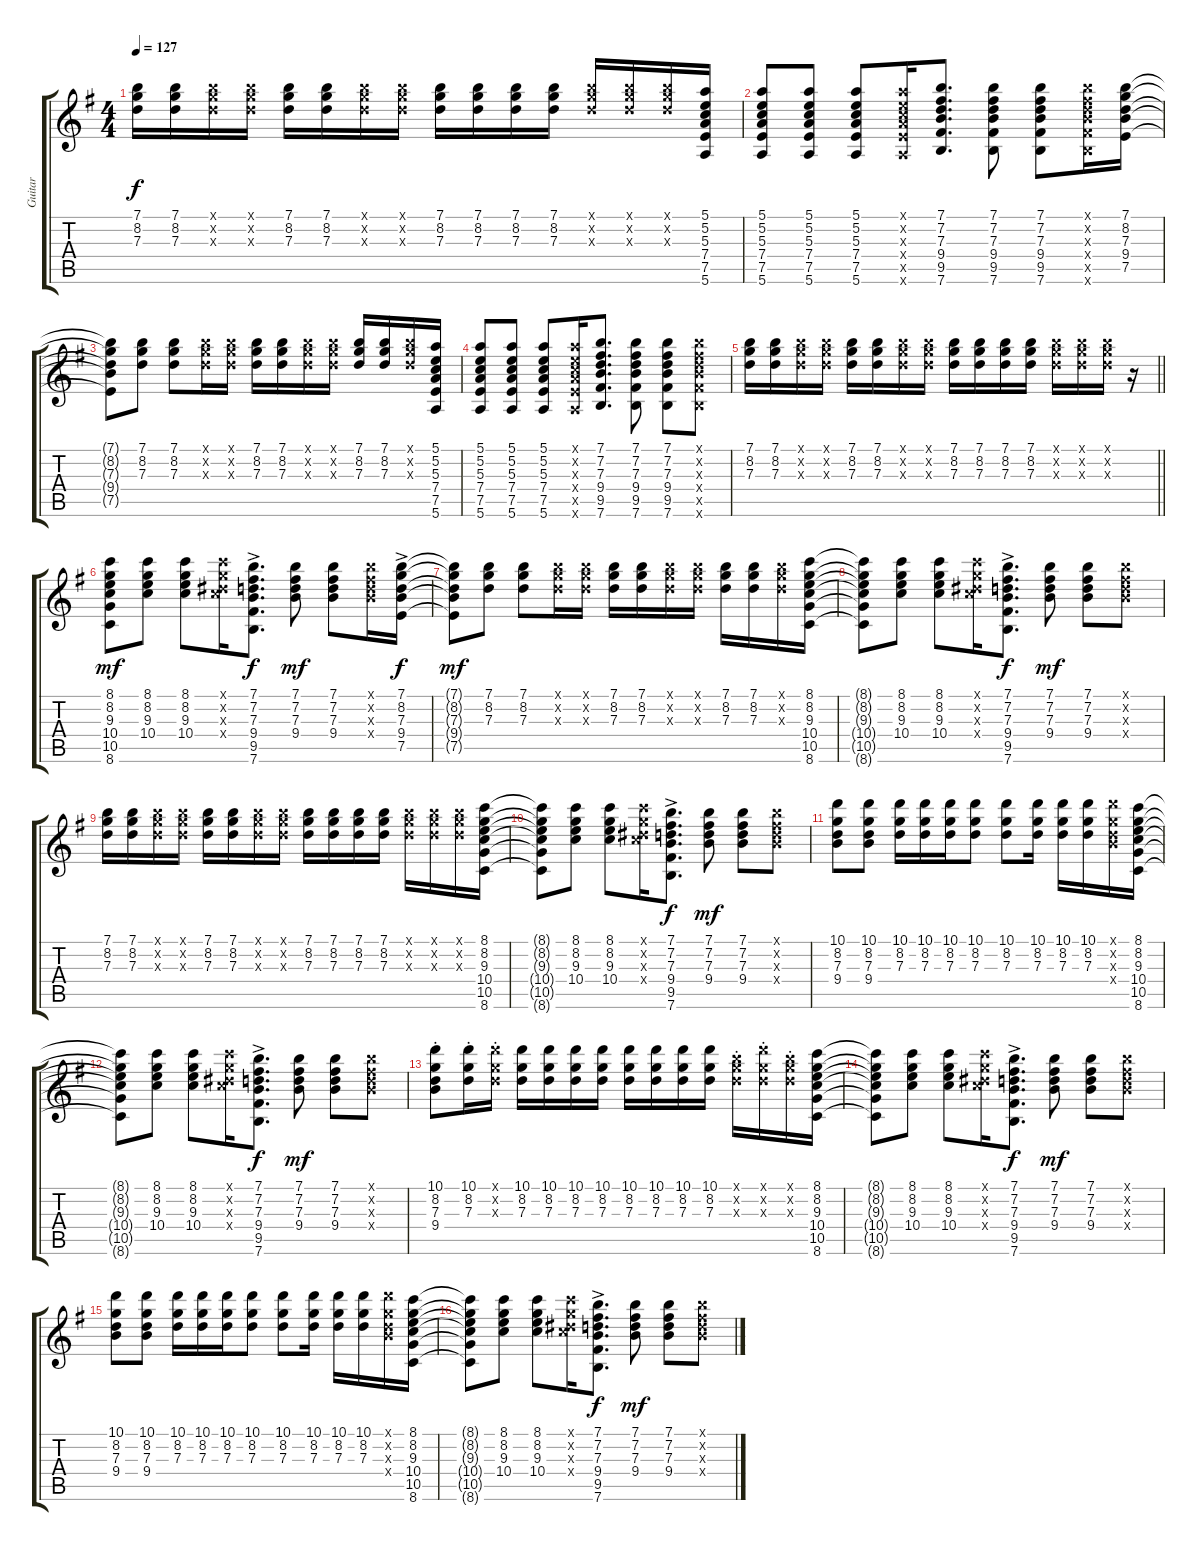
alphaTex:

\track ("Guitar" "Guitar") {instrument acousticguitarsteel}
\staff {score tabs}
\tuning (E4 B3 G3 D3 A2 E2) {hide}
\ts (4 4)
\tempo 127
\clef g2
\ks g
(7.1 8.2 7.3).16{dy f} (7.1 8.2 7.3).16 (7.1{x} 8.2{x} 7.3{x}).16 (7.1{x} 8.2{x} 7.3{x}).16 (7.1 8.2 7.3).16 (7.1 8.2 7.3).16 (7.1{x} 8.2{x} 7.3{x}).16 (7.1{x} 8.2{x} 7.3{x}).16 (7.1 8.2 7.3).16 (7.1 8.2 7.3).16 (7.1 8.2 7.3).16 (7.1 8.2 7.3).16 (7.1{x} 8.2{x} 7.3{x}).16 (7.1{x} 8.2{x} 7.3{x}).16 (7.1{x} 8.2{x} 7.3{x}).16 (5.1 5.2 5.3 7.4 7.5 5.6).16 |
(5.1 5.2 5.3 7.4 7.5 5.6).8 (5.1 5.2 5.3 7.4 7.5 5.6).8 (5.1 5.2 5.3 7.4 7.5 5.6).8 (5.1{x} 5.2{x} 5.3{x} 7.4{x} 7.5{x} 5.6{x}).16 (7.1 7.2 7.3 9.4 9.5 7.6).8{d} (7.1 7.2 7.3 9.4 9.5 7.6).8 (7.1 7.2 7.3 9.4 9.5 7.6).8 (7.1{x} 7.2{x} 7.3{x} 9.4{x} 9.5{x} 7.6{x}).16 (7.1 8.2 7.3 9.4 7.5).16 |
(7.1{t} 8.2{t} 7.3{t} 9.4{t} 7.5{t}).8 (7.1 8.2 7.3).8 (7.1 8.2 7.3).8 (7.1{x} 8.2{x} 7.3{x}).16 (7.1{x} 8.2{x} 7.3{x}).16 (7.1 8.2 7.3).16 (7.1 8.2 7.3).16 (7.1{x} 8.2{x} 7.3{x}).16 (7.1{x} 8.2{x} 7.3{x}).16 (7.1 8.2 7.3).16 (7.1 8.2 7.3).16 (7.1{x} 8.2{x} 7.3{x}).16 (5.1 5.2 5.3 7.4 7.5 5.6).16 |
(5.1 5.2 5.3 7.4 7.5 5.6).8 (5.1 5.2 5.3 7.4 7.5 5.6).8 (5.1 5.2 5.3 7.4 7.5 5.6).8 (5.1{x} 5.2{x} 5.3{x} 7.4{x} 7.5{x} 5.6{x}).16 (7.1 7.2 7.3 9.4 9.5 7.6).8{d} (7.1 7.2 7.3 9.4 9.5 7.6).8 (7.1 7.2 7.3 9.4 9.5 7.6).8 (7.1{x} 7.2{x} 7.3{x} 9.4{x} 9.5{x} 7.6{x}).8 |
\barLineRight lightlight
(7.1 8.2 7.3).16 (7.1 8.2 7.3).16 (7.1{x} 8.2{x} 7.3{x}).16 (7.1{x} 8.2{x} 7.3{x}).16 (7.1 8.2 7.3).16 (7.1 8.2 7.3).16 (7.1{x} 8.2{x} 7.3{x}).16 (7.1{x} 8.2{x} 7.3{x}).16 (7.1 8.2 7.3).16 (7.1 8.2 7.3).16 (7.1 8.2 7.3).16 (7.1 8.2 7.3).16 (7.1{x} 8.2{x} 7.3{x}).16 (7.1{x} 8.2{x} 7.3{x}).16 (7.1{x} 8.2{x} 7.3{x}).16 r.16 |
(8.1 8.2 9.3 10.4 10.5 8.6).8{dy mf} (8.1 8.2 9.3 10.4).8 (8.1 8.2 9.3 10.4).8 (8.1{x} 8.2{x} 8.3{x} 10.4{x}).16 (7.1{ac} 7.2{ac} 7.3{ac} 9.4{ac} 9.5{ac} 7.6{ac}).8{d dy f} (7.1 7.2 7.3 9.4).8{dy mf} (7.1 7.2 7.3 9.4).8 (7.1{x} 7.2{x} 7.3{x} 9.4{x}).16 (7.1{ac} 8.2{ac} 7.3{ac} 9.4{ac} 7.5{ac}).16{dy f} |
(7.1{t} 8.2{t} 7.3{t} 9.4{t} 7.5{t}).8{dy mf} (7.1 8.2 7.3).8 (7.1 8.2 7.3).8 (7.1{x} 8.2{x} 7.3{x}).16 (7.1{x} 8.2{x} 7.3{x}).16 (7.1 8.2 7.3).16 (7.1 8.2 7.3).16 (7.1{x} 8.2{x} 7.3{x}).16 (7.1{x} 8.2{x} 7.3{x}).16 (7.1 8.2 7.3).16 (7.1 8.2 7.3).16 (7.1{x} 8.2{x} 7.3{x}).16 (8.1 8.2 9.3 10.4 10.5 8.6).16 |
(8.1{t} 8.2{t} 9.3{t} 10.4{t} 10.5{t} 8.6{t}).8 (8.1 8.2 9.3 10.4).8 (8.1 8.2 9.3 10.4).8 (8.1{x} 8.2{x} 8.3{x} 10.4{x}).16 (7.1{ac} 7.2{ac} 7.3{ac} 9.4{ac} 9.5{ac} 7.6{ac}).8{d dy f} (7.1 7.2 7.3 9.4).8{dy mf} (7.1 7.2 7.3 9.4).8 (7.1{x} 7.2{x} 7.3{x} 9.4{x}).8 |
(7.1 8.2 7.3).16 (7.1 8.2 7.3).16 (7.1{x} 8.2{x} 7.3{x}).16 (7.1{x} 8.2{x} 7.3{x}).16 (7.1 8.2 7.3).16 (7.1 8.2 7.3).16 (7.1{x} 8.2{x} 7.3{x}).16 (7.1{x} 8.2{x} 7.3{x}).16 (7.1 8.2 7.3).16 (7.1 8.2 7.3).16 (7.1 8.2 7.3).16 (7.1 8.2 7.3).16 (7.1{x} 8.2{x} 7.3{x}).16 (7.1{x} 8.2{x} 7.3{x}).16 (7.1{x} 8.2{x} 7.3{x}).16 (8.1 8.2 9.3 10.4 10.5 8.6).16 |
(8.1{t} 8.2{t} 9.3{t} 10.4{t} 10.5{t} 8.6{t}).8 (8.1 8.2 9.3 10.4).8 (8.1 8.2 9.3 10.4).8 (8.1{x} 8.2{x} 8.3{x} 10.4{x}).16 (7.1{ac} 7.2{ac} 7.3{ac} 9.4{ac} 9.5{ac} 7.6{ac}).8{d dy f} (7.1 7.2 7.3 9.4).8{dy mf} (7.1 7.2 7.3 9.4).8 (7.1{x} 7.2{x} 7.3{x} 9.4{x}).8 |
(10.1 8.2 7.3 9.4).8 (10.1 8.2 7.3 9.4).8 (10.1 8.2 7.3).16 (10.1 8.2 7.3).16 (10.1 8.2 7.3).16 (10.1 8.2 7.3).8 (10.1 8.2 7.3).8 (10.1 8.2 7.3).16 (10.1 8.2 7.3).16 (10.1 8.2 7.3).16 (10.1{x} 8.2{x} 7.3{x} 9.4{x}).16 (8.1 8.2 9.3 10.4 10.5 8.6).16 |
(8.1{t} 8.2{t} 9.3{t} 10.4{t} 10.5{t} 8.6{t}).8 (8.1 8.2 9.3 10.4).8 (8.1 8.2 9.3 10.4).8 (8.1{x} 8.2{x} 8.3{x} 10.4{x}).16 (7.1{ac} 7.2{ac} 7.3{ac} 9.4{ac} 9.5{ac} 7.6{ac}).8{d dy f} (7.1 7.2 7.3 9.4).8{dy mf} (7.1 7.2 7.3 9.4).8 (7.1{x} 7.2{x} 7.3{x} 9.4{x}).8 |
(10.1{st} 8.2{st} 7.3{st} 9.4{st}).8 (10.1{st} 8.2{st} 7.3{st}).16 (10.1{st x} 8.2{st x} 7.3{st x}).16 (10.1 8.2 7.3).16 (10.1 8.2 7.3).16 (10.1 8.2 7.3).16 (10.1 8.2 7.3).16 (10.1 8.2 7.3).16 (10.1 8.2 7.3).16 (10.1 8.2 7.3).16 (10.1 8.2 7.3).16 (7.1{st x} 8.2{st x} 7.3{st x}).16 (10.1{st x} 8.2{st x} 7.3{st x}).16 (7.1{st x} 8.2{st x} 7.3{st x}).16 (8.1 8.2 9.3 10.4 10.5 8.6).16 |
(8.1{t} 8.2{t} 9.3{t} 10.4{t} 10.5{t} 8.6{t}).8 (8.1 8.2 9.3 10.4).8 (8.1 8.2 9.3 10.4).8 (8.1{x} 8.2{x} 8.3{x} 10.4{x}).16 (7.1{ac} 7.2{ac} 7.3{ac} 9.4{ac} 9.5{ac} 7.6{ac}).8{d dy f} (7.1 7.2 7.3 9.4).8{dy mf} (7.1 7.2 7.3 9.4).8 (7.1{x} 7.2{x} 7.3{x} 9.4{x}).8 |
(10.1 8.2 7.3 9.4).8 (10.1 8.2 7.3 9.4).8 (10.1 8.2 7.3).16 (10.1 8.2 7.3).16 (10.1 8.2 7.3).16 (10.1 8.2 7.3).8 (10.1 8.2 7.3).8 (10.1 8.2 7.3).16 (10.1 8.2 7.3).16 (10.1 8.2 7.3).16 (10.1{x} 8.2{x} 7.3{x} 9.4{x}).16 (8.1 8.2 9.3 10.4 10.5 8.6).16 |
(8.1{t} 8.2{t} 9.3{t} 10.4{t} 10.5{t} 8.6{t}).8 (8.1 8.2 9.3 10.4).8 (8.1 8.2 9.3 10.4).8 (8.1{x} 8.2{x} 8.3{x} 10.4{x}).16 (7.1{ac} 7.2{ac} 7.3{ac} 9.4{ac} 9.5{ac} 7.6{ac}).8{d dy f} (7.1 7.2 7.3 9.4).8{dy mf} (7.1 7.2 7.3 9.4).8 (7.1{x} 7.2{x} 7.3{x} 9.4{x}).8
